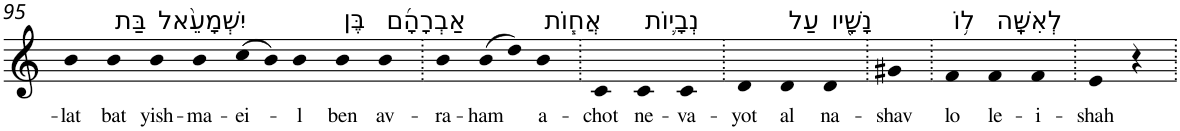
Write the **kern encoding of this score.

**kern	**text
*part1	*part1
*staff1	*staff1
*I"Piano	*
*I'Pno	*
!!LO:PB:g=z
*clefG2	*
*k[]	*
=95	=95
!	!LO:LY:b
4b	-lat
!LO:TX:a:t=בַּת	!
!	!LO:LY:b
4b	bat
!LO:TX:a:t=יִשְׁמָעֵ֨אל	!
!	!LO:LY:b
4b	yish-
!	!LO:LY:b
4b	-ma-
!	!LO:LY:b
(>8cc	-ei-
8b)	.
!	!LO:LY:b
4b	-l
!LO:TX:a:t=בֶּן	!
!	!LO:LY:b
4b	ben
!LO:TX:a:t=אַבְרָהָ֜ם	!
!	!LO:LY:b
4b	av-
=96.	=96.
!	!LO:LY:b
4b	-ra-
!	!LO:LY:b
(>8b	-ham
8dd)	.
!LO:TX:a:t=אֲח֧וֹת	!
!	!LO:LY:b
4b	a-
=97.	=97.
!	!LO:LY:b
4c	-chot
!LO:TX:a:t=נְבָי֛וֹת	!
!	!LO:LY:b
4c	ne-
!	!LO:LY:b
4c	-va-
=98.	=98.
!	!LO:LY:b
4d	-yot
!LO:TX:a:t=עַל	!
!	!LO:LY:b
4d	al
!LO:TX:a:t=נָשָׁ֖יו	!
!	!LO:LY:b
4d	na-
=99.	=99.
!	!LO:LY:b
4g#X	-shav
=100.	=100.
!LO:TX:a:t=ל֥וֹ	!
!	!LO:LY:b
4f	lo
!LO:TX:a:t=לְאִשָּֽׁה	!
!	!LO:LY:b
4f	le-
!	!LO:LY:b
4f	-i-
=101.	=101.
!	!LO:LY:b
4e	-shah
4r	.
=.	=.
*-	*-
